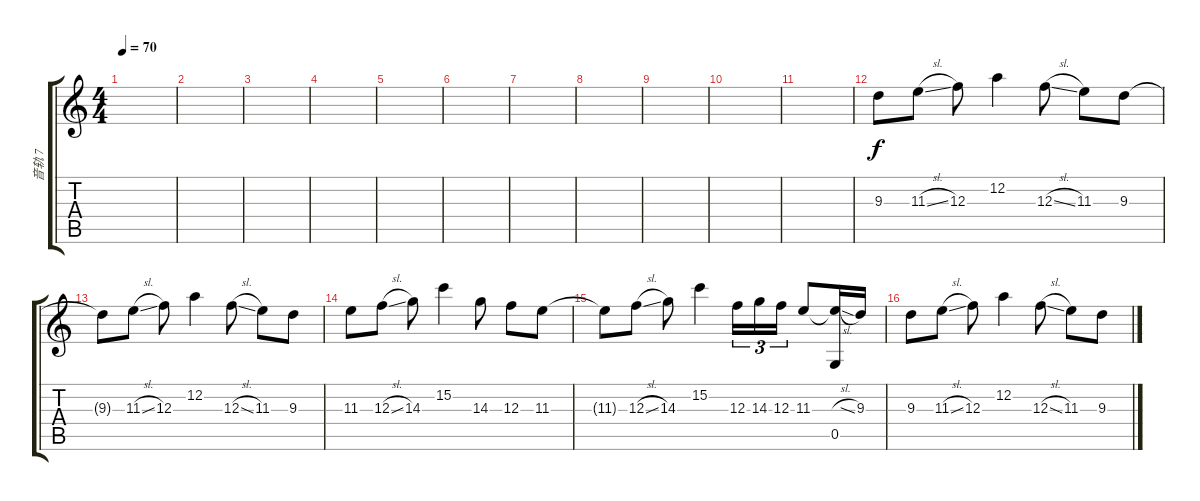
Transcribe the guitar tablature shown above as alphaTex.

\track ("音轨 7" "音轨 7") {instrument distortionguitar}
\staff {score tabs}
\tuning (D4 A3 F3 C3 G2 D2) {hide}
\ts (4 4)
\tempo 70
\clef g2
\ks c
|
|
|
|
|
|
|
|
|
|
|
9.3.8 11.3{sl}.8 12.3.8 12.2.4 12.3{sl}.8 11.3.8 9.3.8 |
9.3{t}.8 11.3{sl}.8 12.3.8 12.2.4 12.3{sl}.8 11.3.8 9.3.8 |
11.3.8 12.3{sl}.8 14.3.8 15.2.4 14.3.8 12.3.8 11.3.8 |
11.3{t}.8 12.3{sl}.8 14.3.8 15.2.4 12.3.16{tu (3 2)} 14.3.16{tu (3 2)} 12.3.16{tu (3 2)} 11.3.8 (11.3{sl t} 0.5).16 9.3.16 |
9.3.8 11.3{sl}.8 12.3.8 12.2.4 12.3{sl}.8 11.3.8 9.3.8
